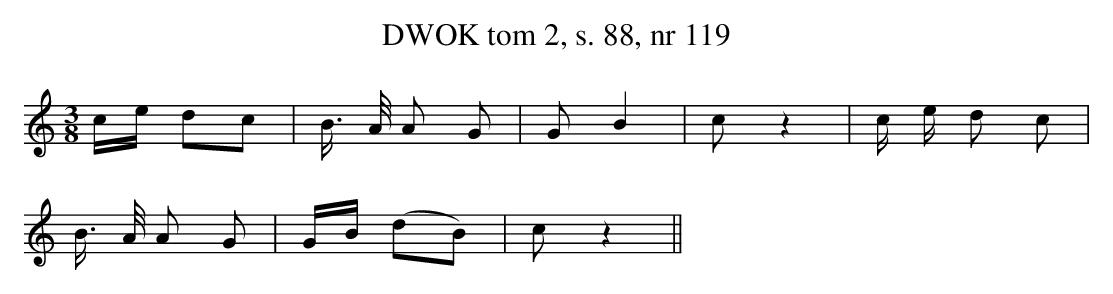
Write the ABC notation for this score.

X:1
T: DWOK tom 2, s. 88, nr 119
L: 1/16
M: 3/8
K: C
ce d2c2 |\
B3/2 A/ A2 G2 |\
G2 B4 |\
c2 z4 |\
c e d2 c2 |
B3/2 A/ A2 G2 |\
GB (d2B2) |\
c2 z4 ||
